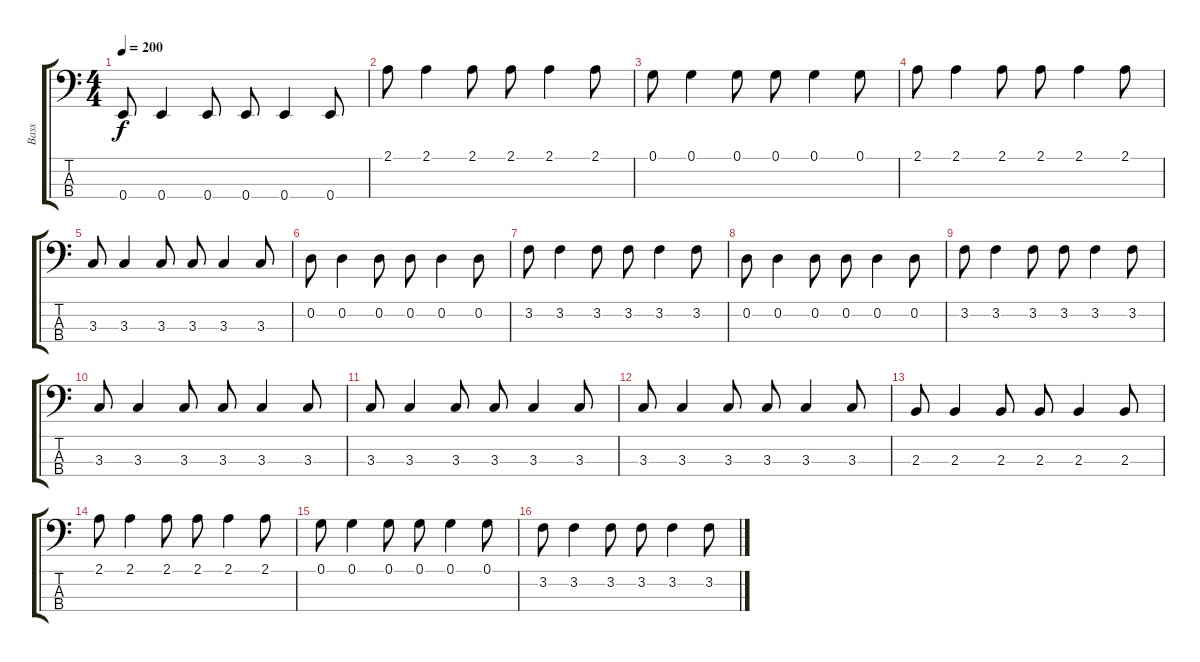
\track ("Bass" "Bass") {instrument acousticguitarnylon}
\staff {score tabs}
\tuning (G2 D2 A1 E1) {hide}
\ts (4 4)
\tempo 200
\clef f4
\ks c
0.4.8{dy f} 0.4.4 0.4.8 0.4.8 0.4.4 0.4.8 |
2.1.8 2.1.4 2.1.8 2.1.8 2.1.4 2.1.8 |
0.1.8 0.1.4 0.1.8 0.1.8 0.1.4 0.1.8 |
2.1.8 2.1.4 2.1.8 2.1.8 2.1.4 2.1.8 |
3.3.8 3.3.4 3.3.8 3.3.8 3.3.4 3.3.8 |
0.2.8 0.2.4 0.2.8 0.2.8 0.2.4 0.2.8 |
3.2.8 3.2.4 3.2.8 3.2.8 3.2.4 3.2.8 |
0.2.8 0.2.4 0.2.8 0.2.8 0.2.4 0.2.8 |
3.2.8 3.2.4 3.2.8 3.2.8 3.2.4 3.2.8 |
3.3.8 3.3.4 3.3.8 3.3.8 3.3.4 3.3.8 |
3.3.8 3.3.4 3.3.8 3.3.8 3.3.4 3.3.8 |
3.3.8 3.3.4 3.3.8 3.3.8 3.3.4 3.3.8 |
2.3.8 2.3.4 2.3.8 2.3.8 2.3.4 2.3.8 |
2.1.8 2.1.4 2.1.8 2.1.8 2.1.4 2.1.8 |
0.1.8 0.1.4 0.1.8 0.1.8 0.1.4 0.1.8 |
3.2.8 3.2.4 3.2.8 3.2.8 3.2.4 3.2.8
